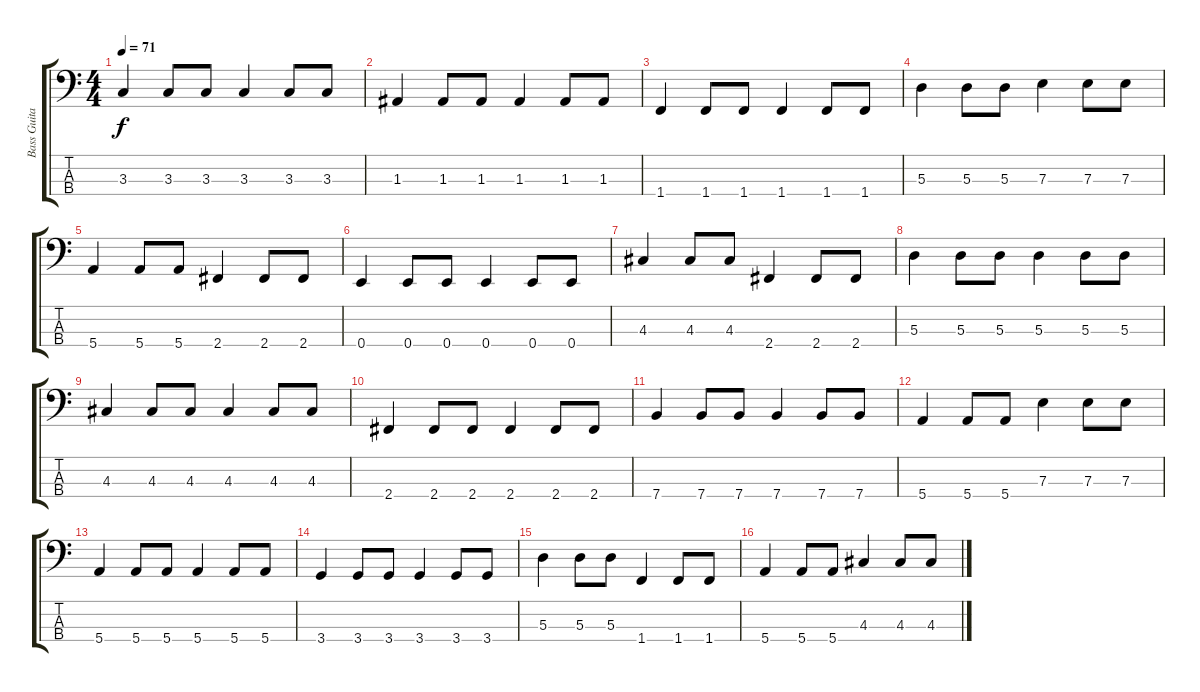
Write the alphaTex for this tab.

\track ("Bass Guitar" "Bass Guita") {instrument electricbassfinger}
\staff {score tabs}
\tuning (G2 D2 A1 E1) {hide}
\ts (4 4)
\tempo 71
\clef f4
\ks c
3.3.4{dy f} 3.3.8 3.3.8 3.3.4 3.3.8 3.3.8 |
1.3.4 1.3.8 1.3.8 1.3.4 1.3.8 1.3.8 |
1.4.4 1.4.8 1.4.8 1.4.4 1.4.8 1.4.8 |
5.3.4 5.3.8 5.3.8 7.3.4 7.3.8 7.3.8 |
5.4.4 5.4.8 5.4.8 2.4.4 2.4.8 2.4.8 |
0.4.4 0.4.8 0.4.8 0.4.4 0.4.8 0.4.8 |
4.3.4 4.3.8 4.3.8 2.4.4 2.4.8 2.4.8 |
5.3.4 5.3.8 5.3.8 5.3.4 5.3.8 5.3.8 |
4.3.4 4.3.8 4.3.8 4.3.4 4.3.8 4.3.8 |
2.4.4 2.4.8 2.4.8 2.4.4 2.4.8 2.4.8 |
7.4.4 7.4.8 7.4.8 7.4.4 7.4.8 7.4.8 |
5.4.4 5.4.8 5.4.8 7.3.4 7.3.8 7.3.8 |
5.4.4 5.4.8 5.4.8 5.4.4 5.4.8 5.4.8 |
3.4.4 3.4.8 3.4.8 3.4.4 3.4.8 3.4.8 |
5.3.4 5.3.8 5.3.8 1.4.4 1.4.8 1.4.8 |
5.4.4 5.4.8 5.4.8 4.3.4 4.3.8 4.3.8
